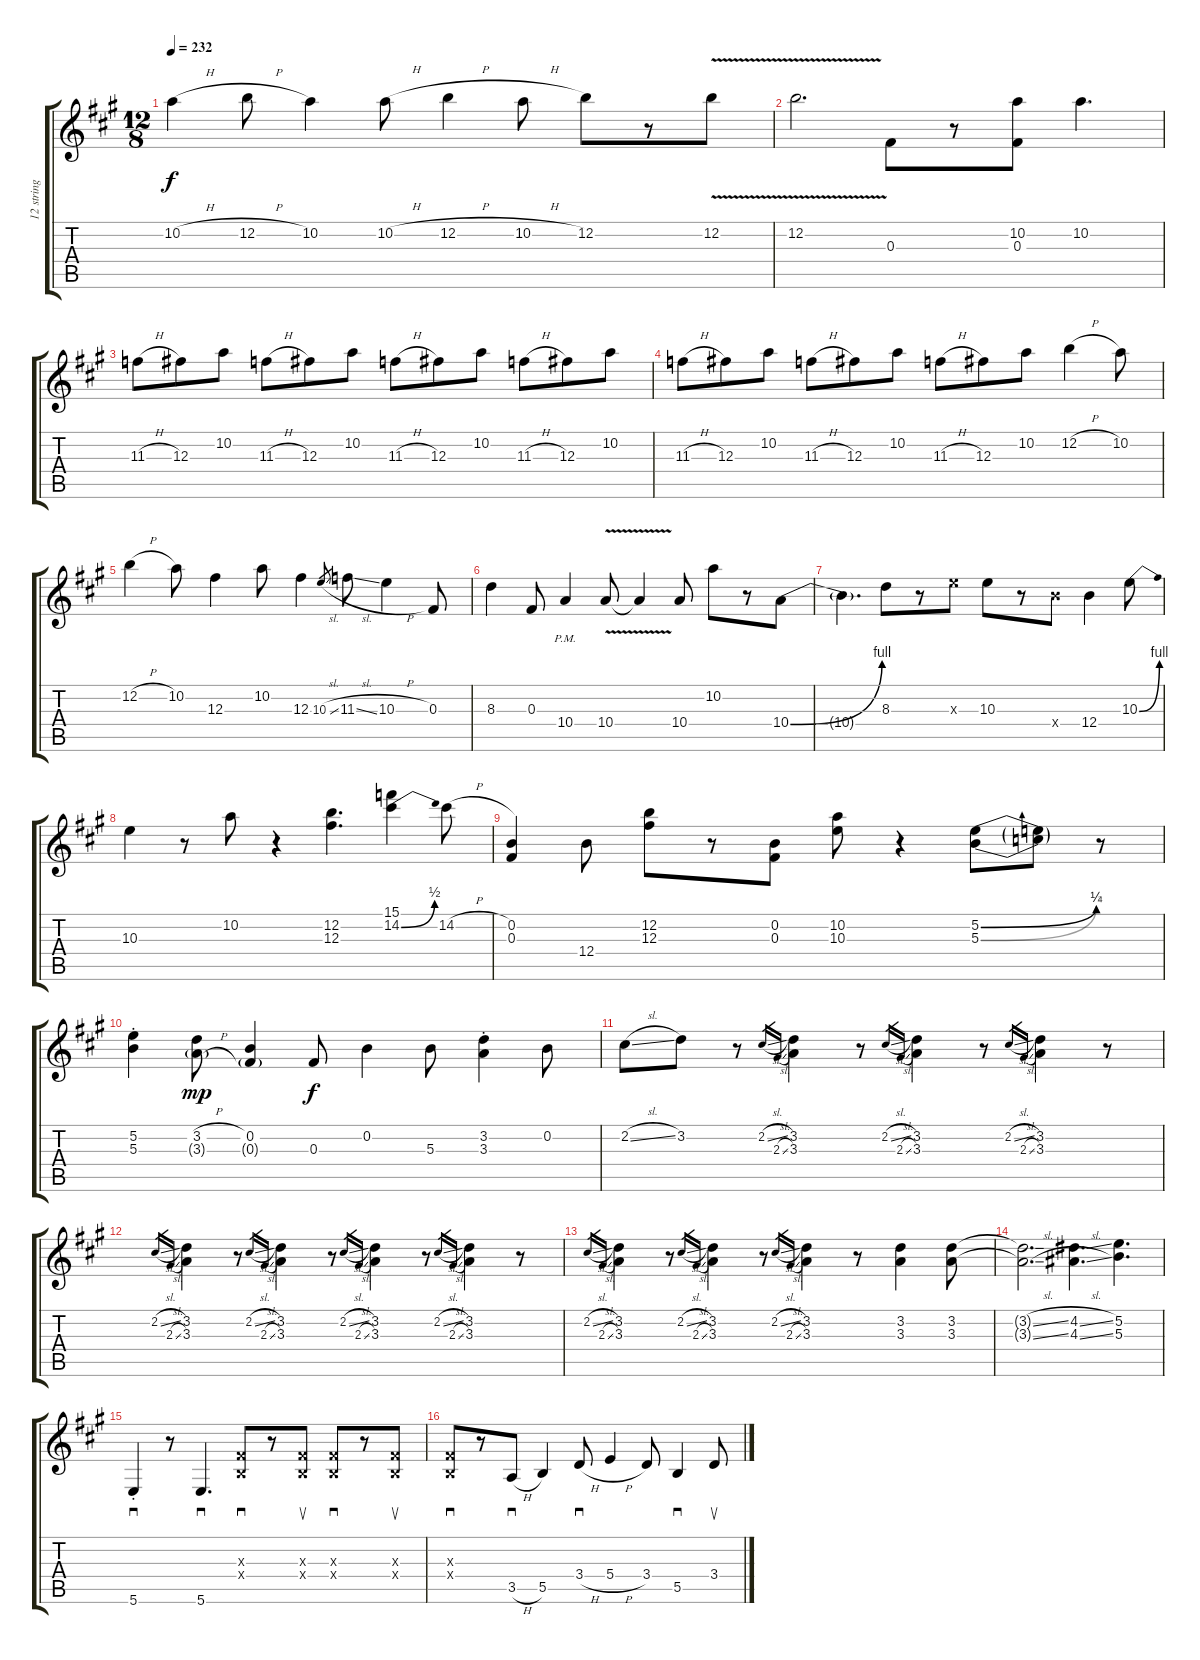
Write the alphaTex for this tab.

\track ("12 string acoustic" "12 string ") {instrument acousticguitarnylon}
\staff {score tabs}
\tuning (D4 B3 Gb3 B2 Gb2 B1) {hide}
\ts (12 8)
\tempo 232
\clef g2
\ks a
10.2{h}.4{dy f} 12.2{h}.8 10.2.4 10.2{h}.8 12.2{h}.4 10.2{h}.8 12.2.8 r.8 12.2{v}.8 |
12.2{v}.2{d} 0.3.8 r.8 (10.2 0.3).8 10.2.4{d} |
11.3{h}.8 12.3.8 10.2.8 11.3{h}.8 12.3.8 10.2.8 11.3{h}.8 12.3.8 10.2.8 11.3{h}.8 12.3.8 10.2.8 |
11.3{h}.8 12.3.8 10.2.8 11.3{h}.8 12.3.8 10.2.8 11.3{h}.8 12.3.8 10.2.8 12.2{h}.4 10.2.8 |
12.2{h}.4 10.2.8 12.3.4 10.2.8 12.3.4 10.3{sl}.8{gr} 11.3{sl}.8 10.3{h}.4 0.3.8 |
8.3.4 0.3.8 10.4{pm}.4 10.4{v}.8 10.4{v t}.4 10.4.8 10.2.8 r.8 10.4{be (bend 0 0 60 4)}.8 |
10.4{t}.4{d} 8.3.8 r.8 10.3{x}.8 10.3.8 r.8 12.4{x}.8 12.4.4 10.3{be (bend 0 0 60 4)}.8 |
10.3.4 r.8 10.2.8 r.4 (12.2 12.3).4{d} (15.1 14.2{be (bend 0 0 60 2)}).4 14.2{h}.8 |
(0.2 0.3).4 12.4.8 (12.2 12.3).8 r.8 (0.2 0.3).8 (10.2 10.3).8 r.4 (5.2{be (bend 0 0 60 1)} 5.3{be (bend 0 0 60 2)}).8 (5.2{t} 5.3{t}).8 r.8 |
(5.2{st} 5.3{st}).4 (3.2{h} 3.3{h g}).8{dy mp} (0.2 0.3{g}).4 0.3.8{dy f} 0.2.4 5.3.8 (3.2{st} 3.3{st}).4 0.2.8 |
2.2{sl}.8 3.2.8 r.8 2.2{sl}.16{gr} 2.3{sl}.16{gr} (3.2 3.3).4 r.8 2.2{sl}.16{gr} 2.3{sl}.16{gr} (3.2 3.3).4 r.8 2.2{sl}.16{gr} 2.3{sl}.16{gr} (3.2 3.3).4 r.8 |
2.2{sl}.16{gr} 2.3{sl}.16{gr} (3.2 3.3).4 r.8 2.2{sl}.16{gr} 2.3{sl}.16{gr} (3.2 3.3).4 r.8 2.2{sl}.16{gr} 2.3{sl}.16{gr} (3.2 3.3).4 r.8 2.2{sl}.16{gr} 2.3{sl}.16{gr} (3.2 3.3).4 r.8 |
2.2{sl}.16{gr} 2.3{sl}.16{gr} (3.2 3.3).4 r.8 2.2{sl}.16{gr} 2.3{sl}.16{gr} (3.2 3.3).4 r.8 2.2{sl}.16{gr} 2.3{sl}.16{gr} (3.2 3.3).4 r.8 (3.2 3.3).4 (3.2 3.3).8 |
(3.2{sl t} 3.3{sl t}).2{d} (4.2{sl} 4.3{sl}).4{d} (5.2 5.3).4{d} |
5.6{st}.4{sd} r.8 5.6.4{d sd} (0.3{x} 0.4{x}).8{sd} r.8 (0.3{x} 0.4{x}).8{su} (0.3{x} 0.4{x}).8{sd} r.8 (0.3{x} 0.4{x}).8{su} |
(0.3{x} 0.4{x}).8{sd} r.8 3.5{h}.8{sd} 5.5.4 3.4{h}.8{sd} 5.4{h}.4 3.4.8 5.5.4{sd} 3.4.8{su}
